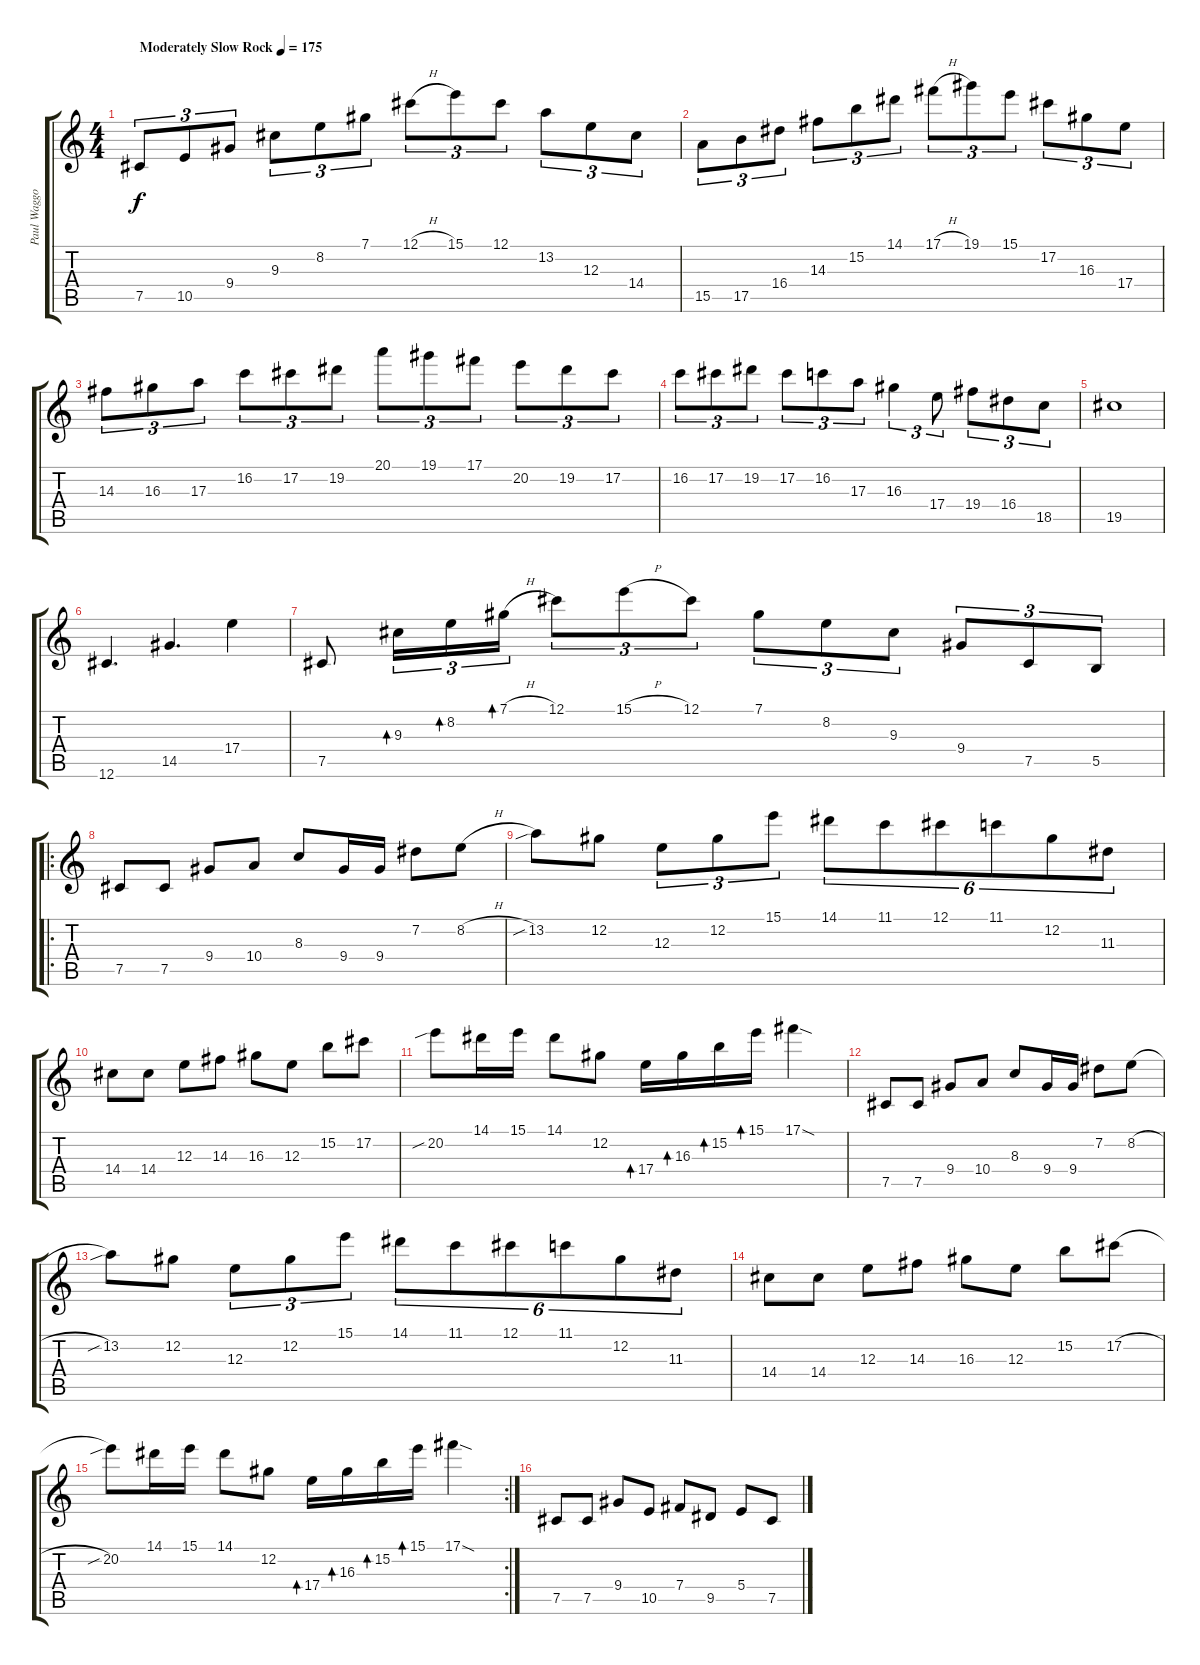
\track ("Paul Waggoner" "Paul Waggo") {instrument overdrivenguitar}
\staff {score tabs}
\tuning (Db4 Ab3 E3 B2 Gb2 Db2) {hide}
\ts (4 4)
\tempo (175 "Moderately Slow Rock")
\clef g2
\ks c
7.5.8{tu (3 2) dy f instrument overdrivenguitar} 10.5.8{tu (3 2)} 9.4.8{tu (3 2)} 9.3.8{tu (3 2)} 8.2.8{tu (3 2)} 7.1.8{tu (3 2)} 12.1{h}.8{tu (3 2)} 15.1.8{tu (3 2)} 12.1.8{tu (3 2)} 13.2.8{tu (3 2)} 12.3.8{tu (3 2)} 14.4.8{tu (3 2)} |
15.5.8{tu (3 2)} 17.5.8{tu (3 2)} 16.4.8{tu (3 2)} 14.3.8{tu (3 2)} 15.2.8{tu (3 2)} 14.1.8{tu (3 2)} 17.1{h}.8{tu (3 2)} 19.1.8{tu (3 2)} 15.1.8{tu (3 2)} 17.2.8{tu (3 2)} 16.3.8{tu (3 2)} 17.4.8{tu (3 2)} |
14.3.8{tu (3 2)} 16.3.8{tu (3 2)} 17.3.8{tu (3 2)} 16.2.8{tu (3 2)} 17.2.8{tu (3 2)} 19.2.8{tu (3 2)} 20.1.8{tu (3 2)} 19.1.8{tu (3 2)} 17.1.8{tu (3 2)} 20.2.8{tu (3 2)} 19.2.8{tu (3 2)} 17.2.8{tu (3 2)} |
16.2.8{tu (3 2)} 17.2.8{tu (3 2)} 19.2.8{tu (3 2)} 17.2.8{tu (3 2)} 16.2.8{tu (3 2)} 17.3.8{tu (3 2)} 16.3.4{tu (3 2)} 17.4.8{tu (3 2)} 19.4.8{tu (3 2)} 16.4.8{tu (3 2)} 18.5.8{tu (3 2)} |
19.5.1 |
12.6.4{d} 14.5.4{d} 17.4.4 |
7.5.8 9.3.16{tu (3 2) bd 60} 8.2.16{tu (3 2) bd 60} 7.1{h}.16{tu (3 2) bd 60} 12.1.8{tu (3 2)} 15.1{h}.8{tu (3 2)} 12.1.8{tu (3 2)} 7.1.8{tu (3 2)} 8.2.8{tu (3 2)} 9.3.8{tu (3 2)} 9.4.8{tu (3 2)} 7.5.8{tu (3 2)} 5.5.8{tu (3 2)} |
\ro
7.5.8 7.5.8 9.4.8 10.4.8 8.3.8 9.4.16 9.4.16 7.2.8 8.2{h}.8 |
13.2{sib}.8 12.2.8 12.3.8{tu (3 2)} 12.2.8{tu (3 2)} 15.1.8{tu (3 2)} 14.1.8{tu (6 4)} 11.1.8{tu (6 4)} 12.1.8{tu (6 4)} 11.1.8{tu (6 4)} 12.2.8{tu (6 4)} 11.3.8{tu (6 4)} |
14.4.8 14.4.8 12.3.8 14.3.8 16.3.8 12.3.8 15.2.8 17.2.8 |
20.2{sib}.8 14.1.16 15.1.16 14.1.8 12.2.8 17.4.16{bd 60} 16.3.16{bd 60} 15.2.16{bd 60} 15.1.16{bd 60} 17.1{sod}.4 |
7.5.8 7.5.8 9.4.8 10.4.8 8.3.8 9.4.16 9.4.16 7.2.8 8.2{h}.8 |
13.2{sib}.8 12.2.8 12.3.8{tu (3 2)} 12.2.8{tu (3 2)} 15.1.8{tu (3 2)} 14.1.8{tu (6 4)} 11.1.8{tu (6 4)} 12.1.8{tu (6 4)} 11.1.8{tu (6 4)} 12.2.8{tu (6 4)} 11.3.8{tu (6 4)} |
14.4.8 14.4.8 12.3.8 14.3.8 16.3.8 12.3.8 15.2.8 17.2{h}.8 |
\rc 2
20.2{sib}.8 14.1.16 15.1.16 14.1.8 12.2.8 17.4.16{bd 60} 16.3.16{bd 60} 15.2.16{bd 60} 15.1.16{bd 60} 17.1{sod}.4 |
7.5.8 7.5.8 9.4.8 10.5.8 7.4.8 9.5.8 5.4.8 7.5.8
